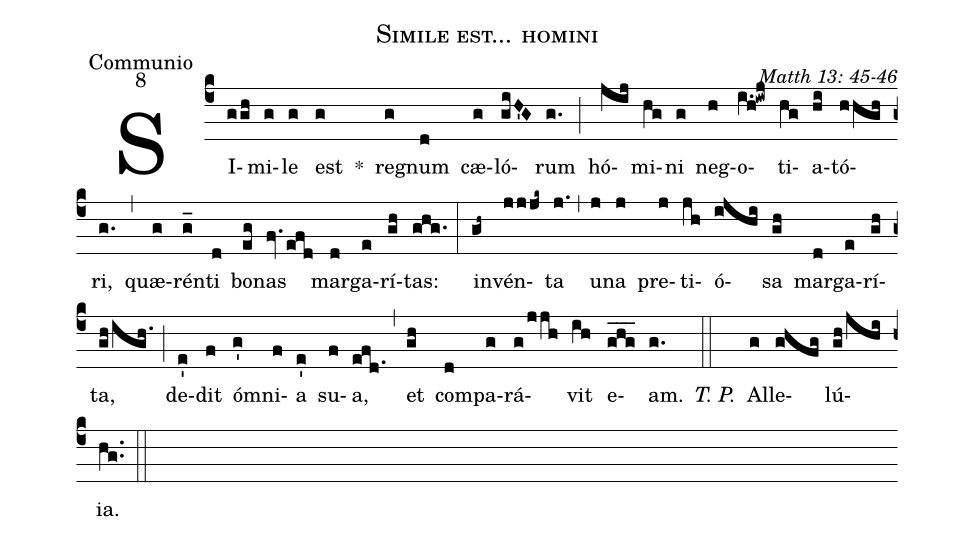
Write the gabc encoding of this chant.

name: Simile est... homini;
office-part: Communio;
mode: 8;
commentary: Matth 13: 45-46;
%%
(c4) SI(ggh)mi(g)le(g) est(g) *() re(g)gnum(d) cæ(g)ló(giH'G)rum(g.) (;) hó(jij)mi(hg)ni(g) neg(h)o(i.h!iwj)ti(hg)a(hi)tó(hhgh)ri,(g.) (,) quæ(g)rén(g_)ti(d) bo(eg)nas(fv.efd) mar(d)ga(e)rí(gh)tas:(ghg.) (:)
in(gh~)vén(jjjk~)ta(j.) (,) u(j)na(j) pre(j)ti(jh)ó(ijhi)sa(gh) mar(d)ga(e)rí(gh)ta,(gh/igh.) (;) de(e')dit(f) óm(g')ni(f)a(e') su(f)a,(efd.1) (,) et(gh) com(d)pa(g)rá(g/jjh)vit(ih) e(ghg___)am.(g.) <i>T. P.</i>(::)
Al(g)le(ghfg)lú(gh/jhi)ia.(hg..) (::)
